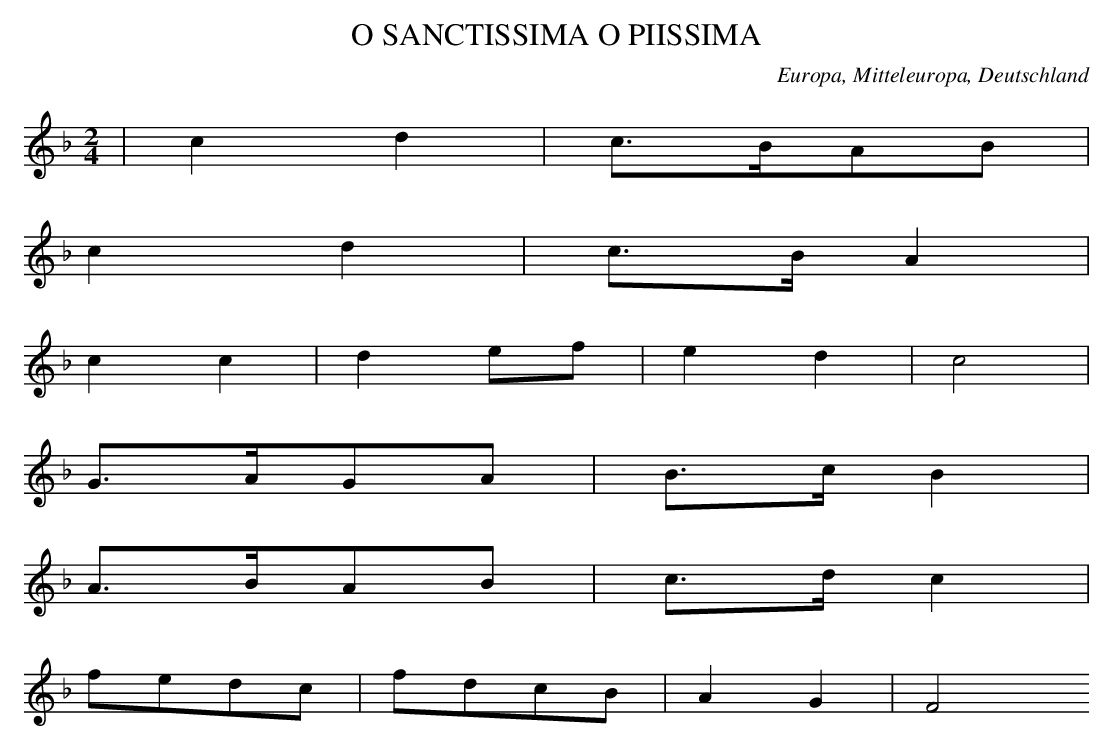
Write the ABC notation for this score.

X:1
T: O SANCTISSIMA O PIISSIMA
O: Europa, Mitteleuropa, Deutschland
M: 2/4
L: 1/16
K: F
 | c4d4 | c3BA2B2 |
c4d4 | c3BA4 |
c4c4 | d4e2f2 | e4d4 | c8 |
G3AG2A2 | B3cB4 |
A3BA2B2 | c3dc4 |
f2e2d2c2 | f2d2c2B2 | A4G4 | F8
